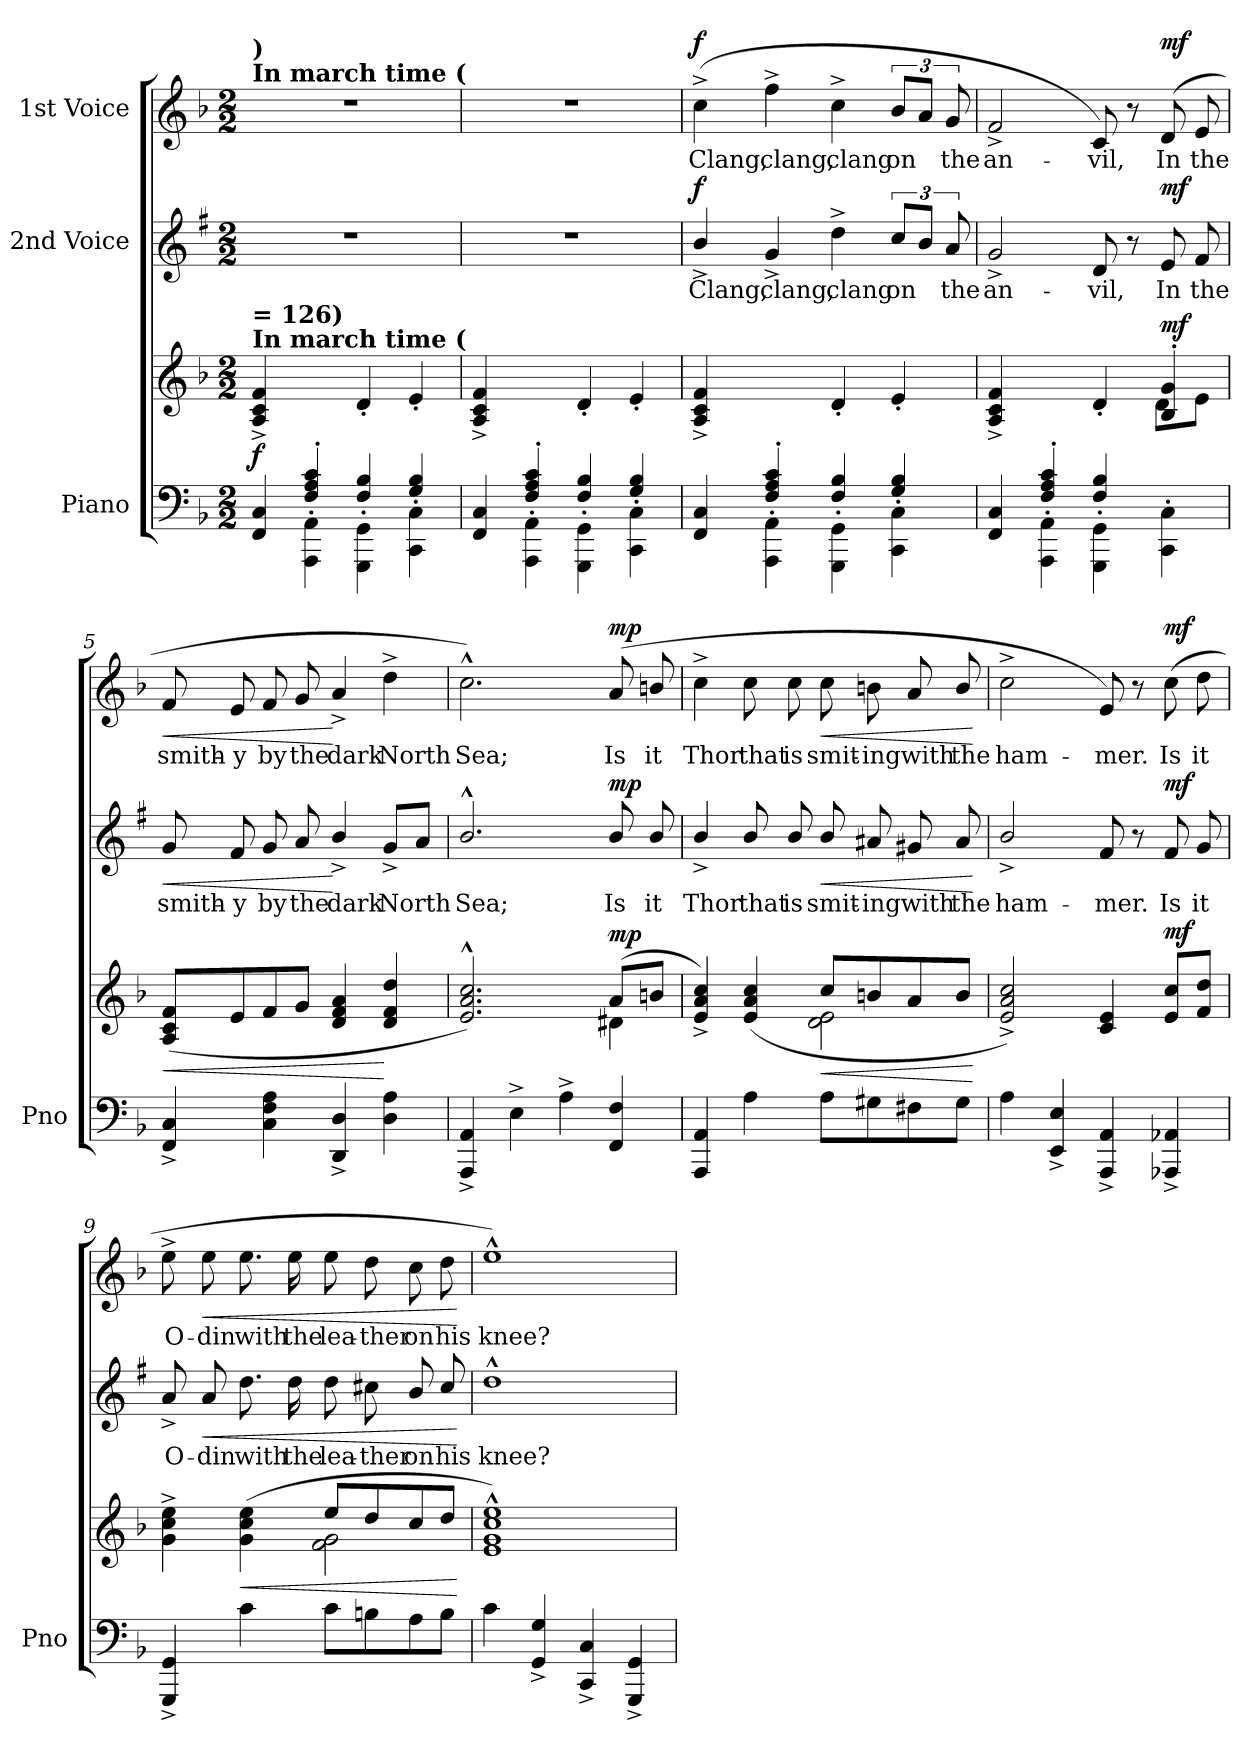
**kern	**kern	**dynam	**kern	**text	**dynam	**kern	**text	**dynam
*part3	*part3	*part3	*part2	*part2	*part2	*part1	*part1	*part1
*staff4	*staff3	*staff3/4	*staff2	*staff2	*staff2	*staff1	*staff1	*staff1
*I"Piano	*	*	*I"2nd Voice	*	*	*I"1st Voice	*	*
*I'Pno	*	*	*	*	*	*	*	*
*clefF4	*clefG2	*	*clefG2	*	*	*clefG2	*	*
*	*	*	*ITrd1c2	*	*	*	*	*
*k[b-]	*k[b-]	*	*k[b-]	*	*	*k[b-]	*	*
*M2/2	*M2/2	*	*M2/2	*	*	*M2/2	*	*
*MM126	*MM126	*	*MM126	*	*	*MM126	*	*
=1	=1	=1	=1	=1	=1	=1	=1	=1
*^	*	*	*	*	*	*	*	*
*	*^	*	*	*	*	*	*	*	*
!	!	!	!	!	!	!	!	!LO:TX:a:B:t=In march time (	!	!
!	!	!	!	!	!	!	!	!LO:TX:a:B:t=)	!	!
!	!	!	!LO:TX:a:B:t=In march time (	!	!	!	!	!	!	!
!	!	!	!LO:TX:a:B:t== 126)	!	!	!	!	!	!	!
!	!	!	!	!LO:DY:b	!	!	!	!	!	!
4ryy	2ryy	4FF/ 4C/	4A/^ 4c/^ 4f/^	f	1r	.	.	1r	.	.
4F/' 4A/' 4c/'	.	4AAA\' 4AA\'	4ryy	.	.	.	.	.	.	.
2ryy	4F/ 4B-/	4GGG\' 4GG\'	4d'/	.	.	.	.	.	.	.
.	4G/ 4B-/	4CC\' 4C\'	4e'/	.	.	.	.	.	.	.
=2	=2	=2	=2	=2	=2	=2	=2	=2	=2	=2
4ryy	2ryy	4FF/ 4C/	4A/^ 4c/^ 4f/^	.	1r	.	.	1r	.	.
4F/' 4A/' 4c/'	.	4AAA\' 4AA\'	4ryy	.	.	.	.	.	.	.
2ryy	4F/ 4B-/	4GGG\' 4GG\'	4d'/	.	.	.	.	.	.	.
.	4G/ 4B-/	4CC\' 4C\'	4e'/	.	.	.	.	.	.	.
=3	=3	=3	=3	=3	=3	=3	=3	=3	=3	=3
!	!	!	!	!	!	!LO:LY:b	!LO:DY:a	!	!LO:LY:b	!LO:DY:a
4ryy	2ryy	4FF/ 4C/	4A/^ 4c/^ 4f/^	.	4a^/	Clang,	f	(>4cc^\	Clang,	f
!	!	!	!	!	!	!LO:LY:b	!	!	!LO:LY:b	!
4F/' 4A/' 4c/'	.	4AAA\' 4AA\'	4ryy	.	4f^/	clang,	.	4ff^\	clang,	.
!	!	!	!	!	!	!LO:LY:b	!	!	!LO:LY:b	!
2ryy	4F/ 4B-/	4GGG\' 4GG\'	4d'/	.	4cc^\	clang	.	4cc^\	clang	.
!	!	!	!	!	!	!LO:LY:b	!	!	!LO:LY:b	!
.	4G/ 4B-/	4CC\' 4C\'	4e'/	.	12b-/L	on	.	12b-/L	on	.
.	.	.	.	.	12a/J	.	.	12a/J	.	.
!	!	!	!	!	!	!LO:LY:b	!	!	!LO:LY:b	!
.	.	.	.	.	12g/	the	.	12g/	the	.
=4	=4	=4	=4	=4	=4	=4	=4	=4	=4	=4
*	*	*	*^	*	*	*	*	*	*	*
!	!	!	!	!	!	!	!LO:LY:b	!	!	!LO:LY:b	!
4ryy	2ryy	4FF/ 4C/	4A/^ 4c/^ 4f/^	2.ryy	.	2f^/	an-	.	2f^/	an-	.
4F/' 4A/' 4c/'	.	4AAA\' 4AA\'	4ryy	.	.	.	.	.	.	.	.
!	!	!	!	!	!	!	!LO:LY:b	!	!	!LO:LY:b	!
2ryy	4F/ 4B-/	4GGG\' 4GG\'	4d'/	.	.	8c/	-vil,	.	8c/)	-vil,	.
.	.	.	.	.	.	8r	.	.	8r	.	.
!	!	!	!	!	!LO:DY:a	!	!LO:LY:b	!LO:DY:a	!	!LO:LY:b	!LO:DY:a
.	4ryy	4CC\' 4C\'	4B-/' 4g/'	8d\L	mf	8d/	In	mf	(>8d/	In	mf
!	!	!	!	!	!	!	!LO:LY:b	!	!	!LO:LY:b	!
.	.	.	.	8e\J	.	8e/	the	.	8e/	the	.
*v	*v	*v	*	*	*	*	*	*	*	*	*
!!LO:LB:g=z
=5	=5	=5	=5	=5	=5	=5	=5	=5	=5
!	!	!	!LO:HP:b	!	!LO:LY:b	!LO:HP:b	!	!LO:LY:b	!LO:HP:b
*	*v	*v	*	*	*	*	*	*	*
4FF/^ 4C/^	(>8A/ 8c/ 8f/L	<	8f/	smith-	<	8f/	smith-	<
!	!	!	!	!LO:LY:b	!	!	!LO:LY:b	!
.	8e/	.	8e/	-y	.	8e/	-y	.
!	!	!	!	!LO:LY:b	!	!	!LO:LY:b	!
4C\ 4F\ 4A\	8f/	.	8f/	by	.	8f/	by	.
!	!	!	!	!LO:LY:b	!	!	!LO:LY:b	!
.	8g/J	.	8g/	the	.	8g/	the	.
!	!	!	!	!LO:LY:b	!	!	!LO:LY:b	!
4DD/^ 4D/^	4d/ 4f/ 4a/	.	4a^/	dark	[	4a^/	dark	[
!	!	!	!	!LO:LY:b	!	!	!LO:LY:b	!
4D\ 4A\	4d/ 4f/ 4dd/	[	8f^/L	North	.	4dd^\	North	.
.	.	.	8g/J	.	.	.	.	.
=6	=6	=6	=6	=6	=6	=6	=6	=6
*	*^	*	*	*	*	*	*	*
!	!	!	!	!	!LO:LY:b	!	!	!LO:LY:b	!
4AAA/^ 4AA/^	2.e/^^ 2.a/^^ 2.cc/^^)	2.ryy	.	2.a^^/	Sea;	.	2.cc^^\)	Sea;	.
4E^\	.	.	.	.	.	.	.	.	.
4A^\	.	.	.	.	.	.	.	.	.
!	!	!	!LO:DY:a	!	!LO:LY:b	!LO:DY:a	!	!LO:LY:b	!LO:DY:a
4FF/ 4F/	(>8a/L	4d#X\	mp	8a/	Is	mp	(>8a/	Is	mp
!	!	!	!	!	!LO:LY:b	!	!	!LO:LY:b	!
.	8bn/J	.	.	8a/	it	.	8bn/	it	.
=7	=7	=7	=7	=7	=7	=7	=7	=7	=7
!	!	!	!	!	!LO:LY:b	!	!	!LO:LY:b	!
4AAA/ 4AA/	4e/^ 4a/^ 4cc/^)	2ryy	.	4a^/	Thor	.	4cc^\	Thor	.
!	!	!	!	!	!LO:LY:b	!	!	!LO:LY:b	!
4A\	(>4e/ 4a/ 4cc/	.	.	8a/	that	.	8cc\	that	.
!	!	!	!	!	!LO:LY:b	!	!	!LO:LY:b	!
.	.	.	.	8a/	is	.	8cc\	is	.
!	!	!	!LO:HP:b	!	!LO:LY:b	!LO:HP:b	!	!LO:LY:b	!LO:HP:b
8A\L	8cc/L	2d\ 2e\	<	8a/	smit-	<	8cc\	smit-	<
!	!	!	!	!	!LO:LY:b	!	!	!LO:LY:b	!
8G#X\	8bn/	.	.	8g#X/	-ing	.	8bn\	-ing	.
!	!	!	!	!	!LO:LY:b	!	!	!LO:LY:b	!
8F#X\	8a/	.	.	8f#X/	with	.	8a/	with	.
!	!	!	!	!	!LO:LY:b	!	!	!LO:LY:b	!
8G#\J	8b/J	.	.	8g#/	the	.	8b/	the	.
*	*v	*v	*	*	*	*	*	*	*
.	.	[	.	.	[	.	.	[
!!LO:LB:g=z
=8	=8	=8	=8	=8	=8	=8	=8	=8
!	!	!	!	!LO:LY:b	!	!	!LO:LY:b	!
4A\	2e/^ 2a/^ 2cc/^)	.	2a^/	ham-	.	2cc^\	ham-	.
4EE/^ 4E/^	.	.	.	.	.	.	.	.
!	!	!	!	!LO:LY:b	!	!	!LO:LY:b	!
4AAA/^ 4AA/^	4c/ 4e/	.	8e/	-mer.	.	8e/)	-mer.	.
.	.	.	8r	.	.	8r	.	.
!	!	!LO:DY:a	!	!LO:LY:b	!LO:DY:a	!	!LO:LY:b	!LO:DY:a
4AAA-X/^ 4AA-X/^	8e/ 8cc/L	mf	8e/	Is	mf	(>8cc\	Is	mf
!	!	!	!	!LO:LY:b	!	!	!LO:LY:b	!
.	8f/ 8dd/J	.	8f/	it	.	8dd\	it	.
=9	=9	=9	=9	=9	=9	=9	=9	=9
*	*^	*	*	*	*	*	*	*
!	!	!	!	!	!LO:LY:b	!	!	!LO:LY:b	!
4GGG/^ 4GG/^	4g\^ 4cc\^ 4ee\^	2ryy	.	8g^/	O-	.	8ee^\	O-	.
!	!	!	!	!	!LO:LY:b	!LO:HP:b	!	!LO:LY:b	!LO:HP:b
.	.	.	.	8g/	-din	<	8ee\	-din	<
!	!	!	!LO:HP:b	!	!LO:LY:b	!	!	!LO:LY:b	!
4c\	(>4g\ 4cc\ 4ee\	.	<	8.cc\	with	.	8.ee\	with	.
!	!	!	!	!	!LO:LY:b	!	!	!LO:LY:b	!
.	.	.	.	16cc\	the	.	16ee\	the	.
!	!	!	!	!	!LO:LY:b	!	!	!LO:LY:b	!
8c\L	8ee/L	2f\ 2g\	.	8cc\	lea-	.	8ee\	lea-	.
!	!	!	!	!	!LO:LY:b	!	!	!LO:LY:b	!
8Bn\	8dd/	.	.	8bn\	-ther	.	8dd\	-ther	.
!	!	!	!	!	!LO:LY:b	!	!	!LO:LY:b	!
8A\	8cc/	.	.	8a/	on	.	8cc\	on	.
!	!	!	!	!	!LO:LY:b	!	!	!LO:LY:b	!
8B\J	8dd/J	.	.	8b/	his	.	8dd\	his	.
*	*v	*v	*	*	*	*	*	*	*
.	.	[	.	.	[	.	.	[
=10	=10	=10	=10	=10	=10	=10	=10	=10
!	!	!	!	!LO:LY:b	!	!	!LO:LY:b	!
4c\	1e^^ 1g^^ 1cc^^ 1ee^^)	.	1cc^^	knee?	.	1ee^^)	knee?	.
4GG/^ 4G/^	.	.	.	.	.	.	.	.
4CC/^ 4C/^	.	.	.	.	.	.	.	.
4GGG/^ 4GG/^	.	.	.	.	.	.	.	.
=	=	=	=	=	=	=	=	=
*-	*-	*-	*-	*-	*-	*-	*-	*-
